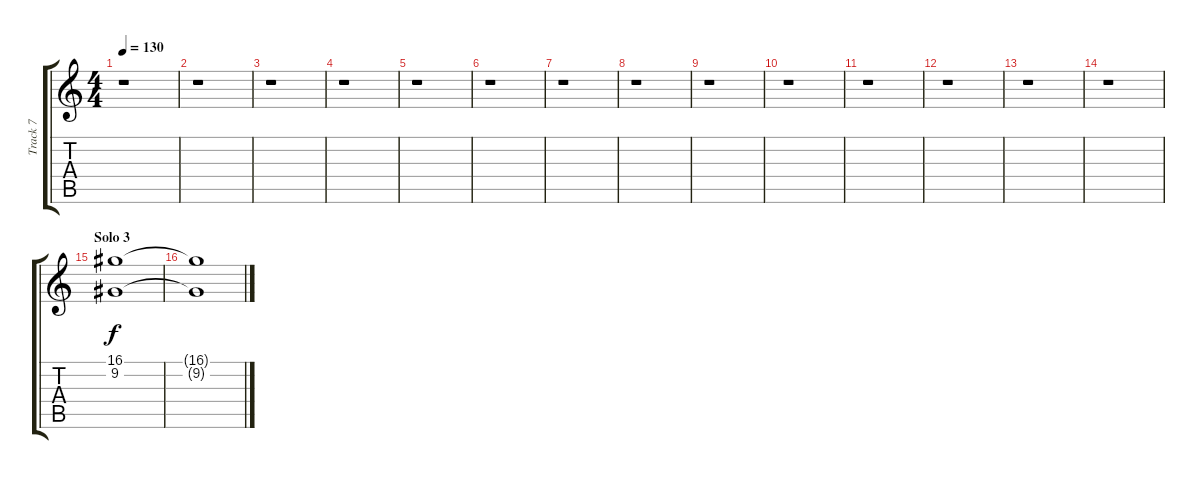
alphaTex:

\track ("Track 7" "Track 7") {instrument synthstrings1}
\staff {score tabs}
\tuning (E4 B3 G3 D3 A2 E2) {hide}
\ts (4 4)
\tempo 130
\clef g2
\ks c
r.1{dy f} |
r.1 |
r.1 |
r.1 |
r.1 |
r.1 |
r.1 |
r.1 |
r.1 |
r.1 |
r.1 |
r.1 |
r.1 |
r.1 |
\section ("" "Solo 3")
(16.1 9.2).1 |
(16.1{t} 9.2{t}).1
